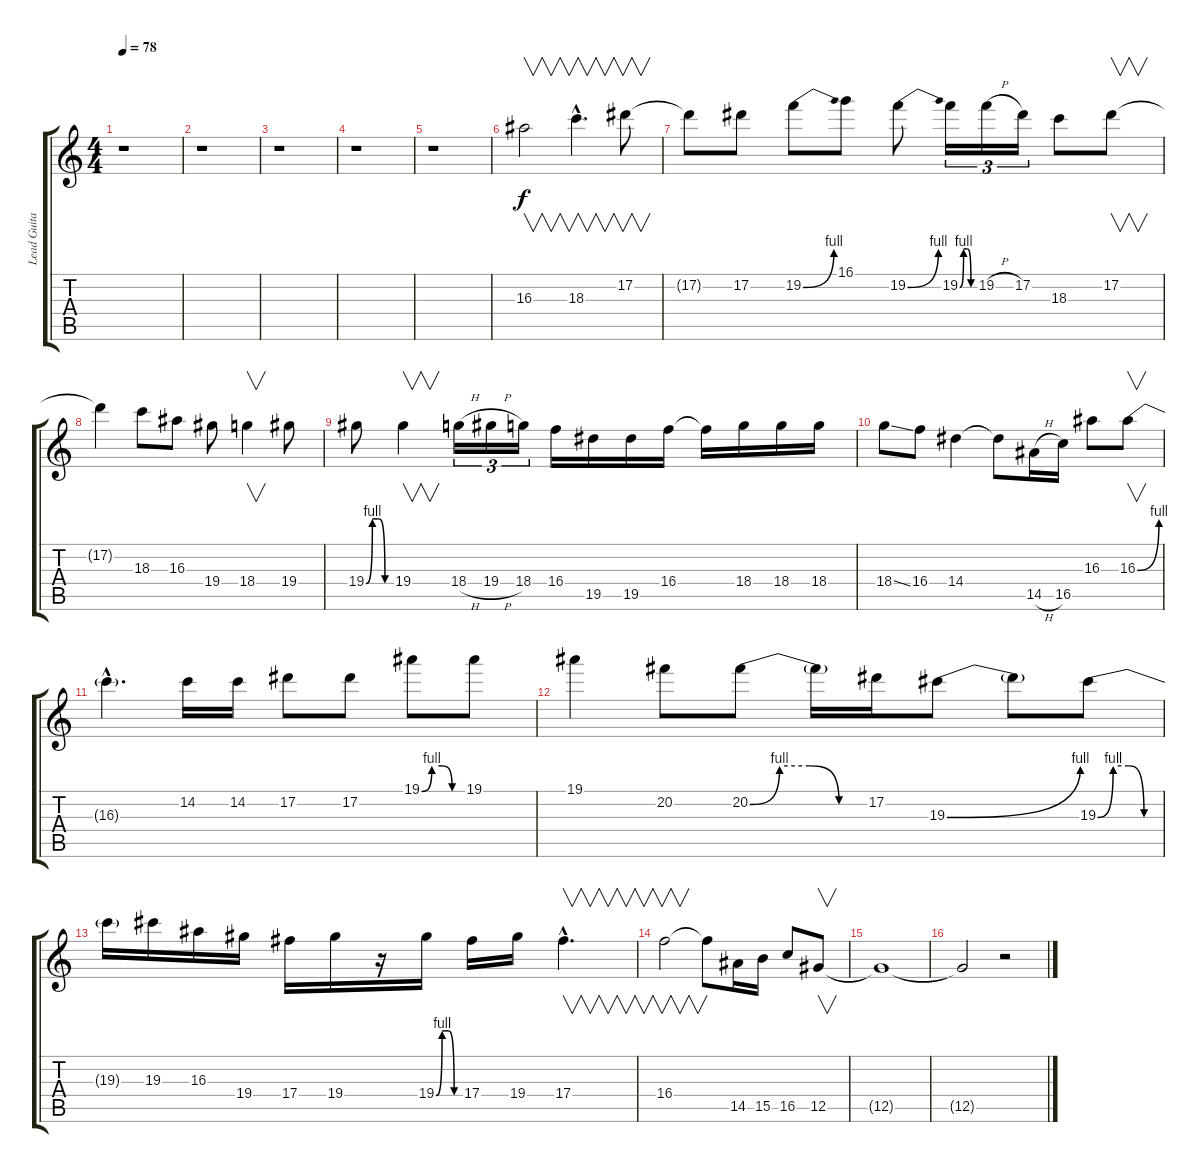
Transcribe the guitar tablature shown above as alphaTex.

\track ("Lead Guitar" "Lead Guita") {instrument overdrivenguitar}
\staff {score tabs}
\tuning (Eb4 Bb3 Gb3 Db3 Ab2 Eb2) {hide}
\ts (4 4)
\tempo 78
\clef g2
\ks c
r.1{dy f} |
r.1 |
r.1 |
r.1 |
r.1 |
16.3.2{v} 18.3{hac}.4{v d} 17.2.8{v} |
17.2{t}.8 17.2.8 19.2{be (bend 0 0 60 4)}.8 16.1.8 19.2{be (bend 0 0 60 4)}.8 19.2{be (custom 0 0 15 4 30 4 45 0 60 0)}.16{tu (3 2)} 19.2{h}.16{tu (3 2)} 17.2.16{tu (3 2)} 18.3.8 17.2.8{v} |
17.2{t}.4 18.3.8 16.3.8 19.4.8 18.4.4{v} 19.4.8 |
19.4{be (custom 0 0 15 4 30 4 45 0 60 0)}.8 19.4.4{v} 18.4{h}.16{tu (3 2)} 19.4{h}.16{tu (3 2)} 18.4.16{tu (3 2)} 16.4.16 19.5.16 19.5.16 16.4.16 16.4{t}.16 18.4.16 18.4.16 18.4.16 |
18.4{ss}.8 16.4.8 14.4.4 14.4{t}.8 14.5{h}.16 16.5.16 16.3.8 16.3{be (bend 0 0 60 4)}.8{v} |
16.3{hac t}.4{d} 14.2.16 14.2.16 17.2.8 17.2.8 19.1{be (custom 0 0 15 4 30 4 45 0 60 0)}.8 19.1.8 |
19.1.4 20.2.8 20.2{be (custom 0 0 15 4 30 4 45 0 60 0)}.8 20.2{t}.16 17.2.16 19.3{be (bend 0 0 60 4)}.8 19.3{t}.8 19.3{be (custom 0 0 15 4 30 4 45 0 60 0)}.8 |
19.3{t}.16 19.3.16 16.3.16 19.4.16 17.4.16 19.4.16 r.16 19.4{be (custom 0 0 15 4 30 4 45 0 60 0)}.16 17.4.16 19.4.16 17.4{hac}.4{v d} |
16.4.2{v} 16.4{t}.8 14.5.16 15.5.16 16.5.8 12.5.8{v} |
12.5{t}.1 |
12.5{t}.2 r.2
